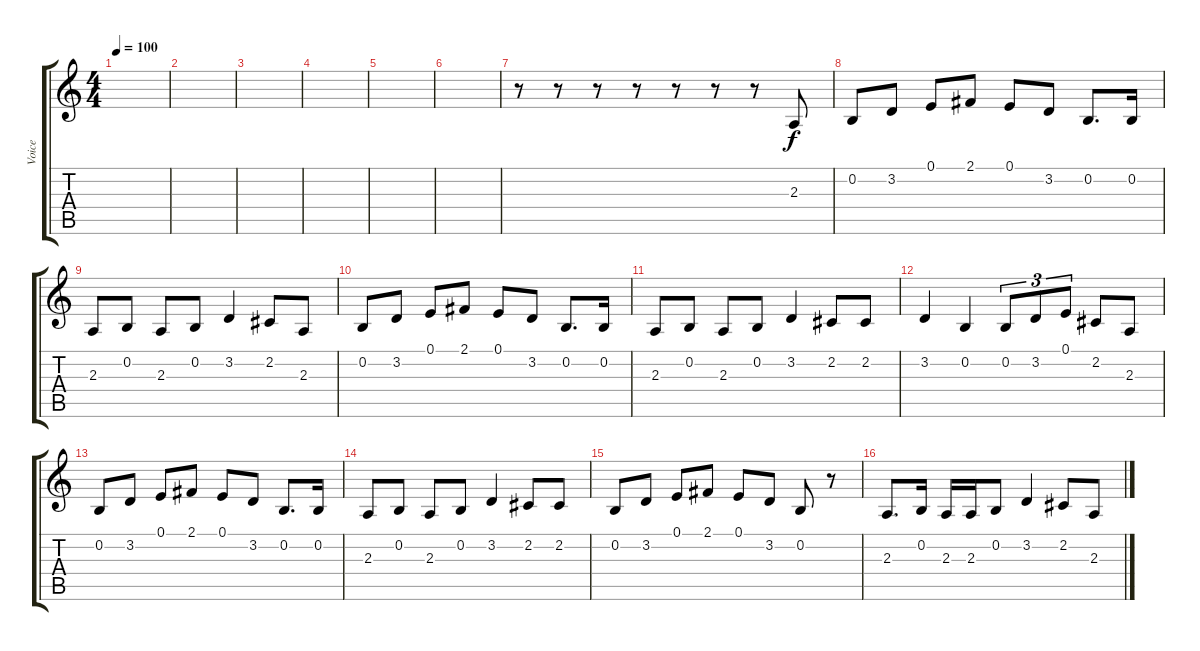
\track ("Voice" "Voice") {instrument lead6voice}
\staff {score tabs}
\tuning (E4 B3 G3 D3 A2 E2) {hide}
\ts (4 4)
\tempo 100
\clef g2
\ks c
|
|
|
|
|
|
r.8 r.8 r.8 r.8 r.8 r.8 r.8 2.3.8 |
0.2.8 3.2.8 0.1.8 2.1.8 0.1.8 3.2.8 0.2.8{d} 0.2.16 |
2.3.8 0.2.8 2.3.8 0.2.8 3.2.4 2.2.8 2.3.8 |
0.2.8 3.2.8 0.1.8 2.1.8 0.1.8 3.2.8 0.2.8{d} 0.2.16 |
2.3.8 0.2.8 2.3.8 0.2.8 3.2.4 2.2.8 2.2.8 |
3.2.4 0.2.4 0.2.8{tu (3 2)} 3.2.8{tu (3 2)} 0.1.8{tu (3 2)} 2.2.8 2.3.8 |
0.2.8 3.2.8 0.1.8 2.1.8 0.1.8 3.2.8 0.2.8{d} 0.2.16 |
2.3.8 0.2.8 2.3.8 0.2.8 3.2.4 2.2.8 2.2.8 |
0.2.8 3.2.8 0.1.8 2.1.8 0.1.8 3.2.8 0.2.8 r.8 |
2.3.8{d} 0.2.16 2.3.16 2.3.16 0.2.8 3.2.4 2.2.8 2.3.8
